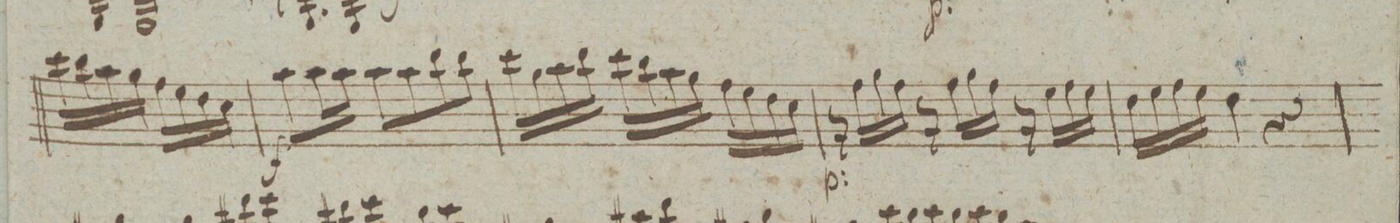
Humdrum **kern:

**kern	**dynam
*I"Violino Imo	*
*clefG2	*
*k[]	*
*met(c)	*
*M3/4	*
16ccc\LL	.
16bb\	.
16aa\	.
16gg\JJ	.
16ff\LL	.
16ee\	.
16dd\	.
16cc\JJ	.
=45	=45
8aa\L	f
16aa\L	.
16aa\JJ	.
8aa\L	.
8aa\	.
8bb\	.
8bb\J	.
=46	=46
16ccc\LL	.
16gg\	.
16aa\	.
16bb\JJ	.
16ccc\LL	.
16bb\	.
16aa\	.
16gg\JJ	.
16ff\LL	.
16ee\	.
16dd\	.
16cc\JJ	.
=47	=47
16r	p
16ff\LL	.
16gg\	.
16ff\JJ	.
16r	.
16ff\LL	.
16gg\	.
16ff\JJ	.
16r	.
16ee\LL	.
16ff\	.
16ee\JJ	.
=48	=48
16dd\LL	.
16ee\	.
16ff\	.
16ee\JJ	.
4dd\	.
4r	.
=49	=49
*-	*-
